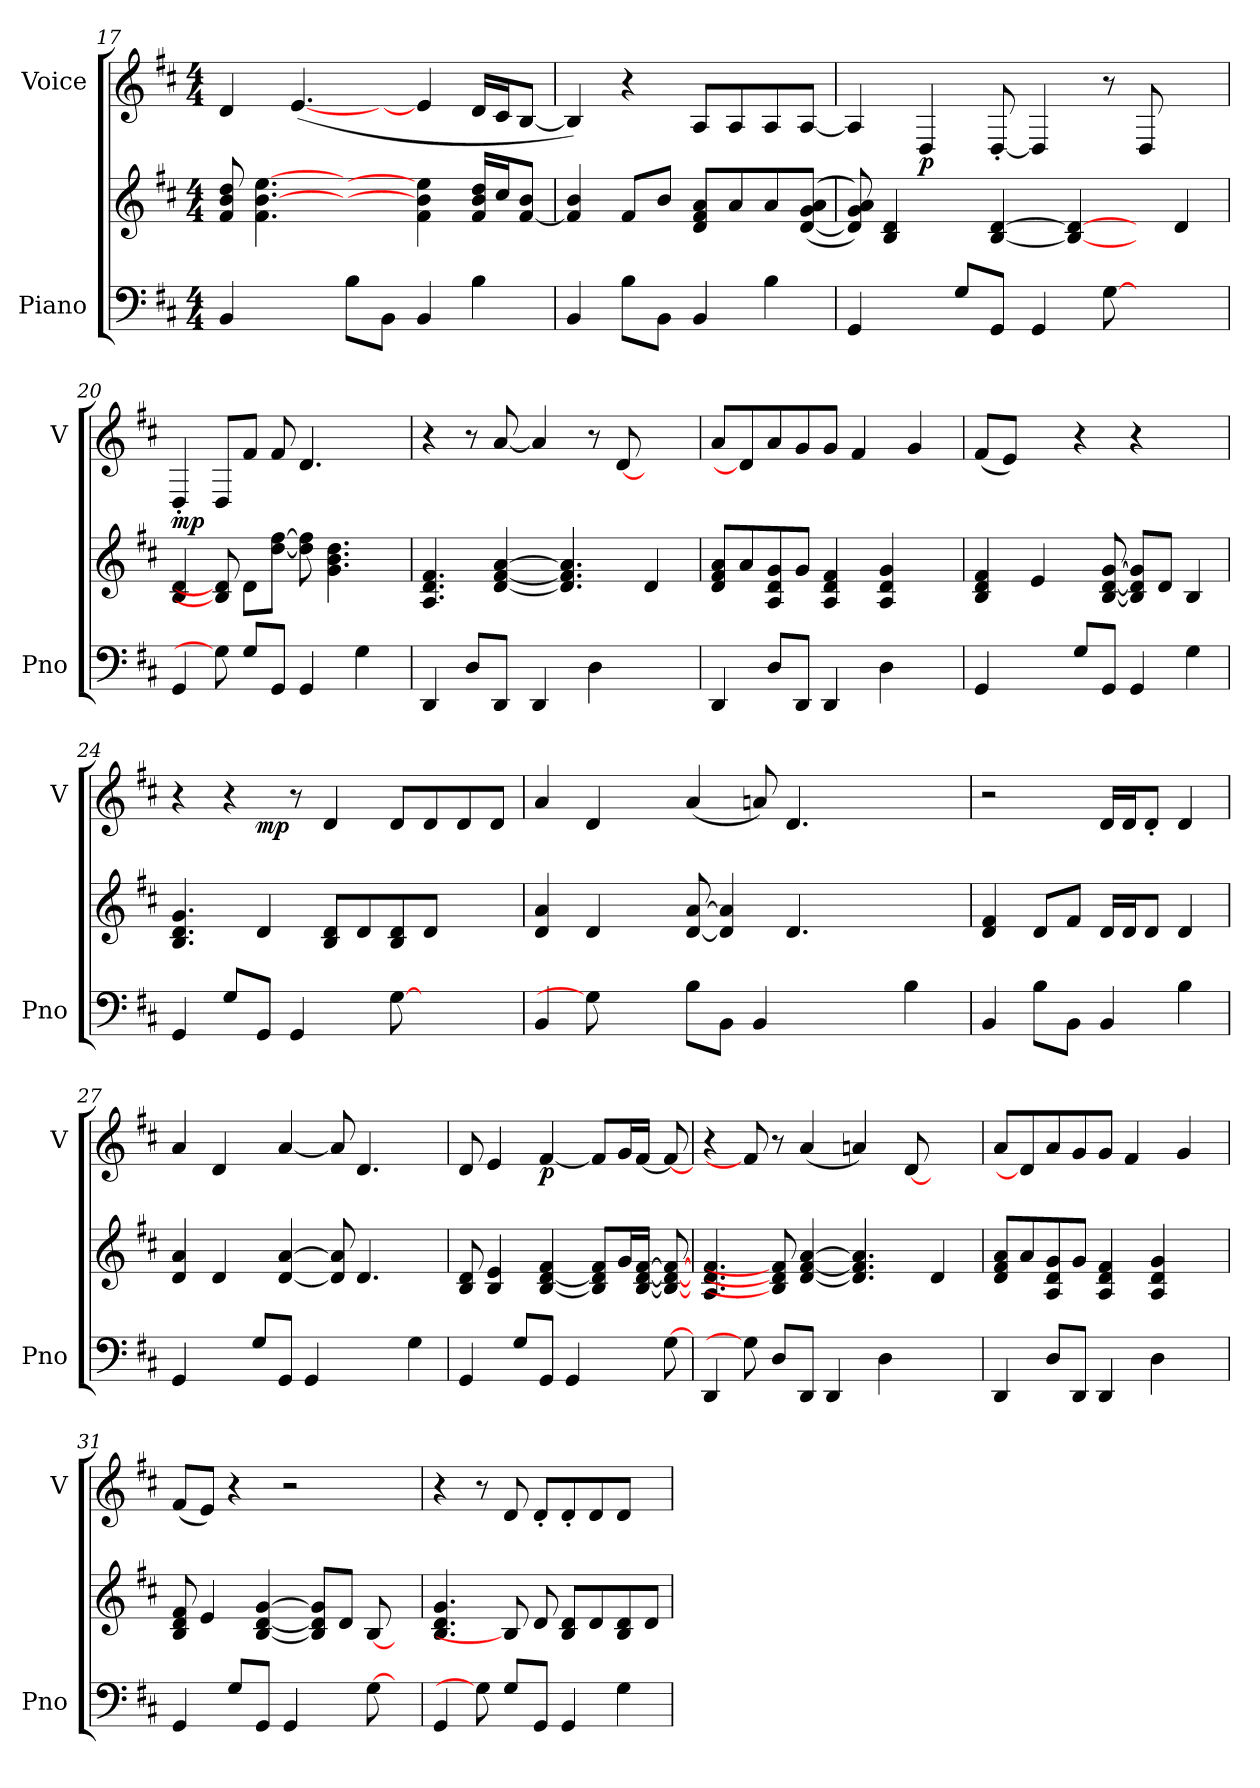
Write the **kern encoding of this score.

**kern	**kern	**kern	**dynam
*part2	*part2	*part1	*part1
*staff3	*staff2	*staff1	*staff1
*I"Piano	*	*I"Voice	*
*I'Pno	*	*I'V	*
!!LO:LB:g=z
*clefF4	*clefG2	*clefG2	*
*k[f#c#]	*k[f#c#]	*k[f#c#]	*
*M4/4	*M4/4	*M4/4	*
=17	=17	=17	=17
4BB/	8f#/ 8b/ 8dd/	4d/	.
.	4.f#\ [4.b\ [4.ee\	.	.
4ryy	.	(<[4.e/	.
8B\L	4ryy	.	.
8BB\J	.	8ryy	.
4BB/	4f#\ 4b\] 4ee\]	4e/]	.
4B\	16f#/ 16b/ 16dd/LL	16d/LL	.
.	16cc#/J	16c#/J	.
.	[8f#/ 8b/J	[8B/J	.
=18	=18	=18	=18
4BB/	4f#/] 4b/	4B/])	.
8B\L	8f#/L	4r	.
8BB\J	8b/J	.	.
4BB/	8d/ 8f#/ 8a/L	8A/L	.
.	8a/	8A/	.
4B\	8a/	8A/	.
.	(>(<[8d/ 8g/ 8a/J	[8A/J	.
=19	=19	=19	=19
4GG/	8d/] 8g/ 8a/))	4A/]	.
.	4B/ 4d/	.	.
!	!	!	!LO:DY:b
8ryy	.	4D/	p
8G/L	8ryy	.	.
8GG/J	[4B/ [4d/	[8D'/	.
4GG/	.	4D/]	.
.	4B/_ 4d/_	.	.
[8G\	.	8r	.
8ryy	8ryy	8D/	.
4ryy	4d/	4ryy	.
=20	=20	=20	=20
!	!	!	!LO:DY:b
4GG/	4B/ 4d/	4D'/	mp
8G\]	8B/] 8d/]	8D/L	.
8G/L	8d\L	8f#/J	.
8GG/J	[8dd\ [8ff#\J	8f#/	.
4GG/	8dd\] 8ff#\]	4.d/	.
.	4.g\ 4.b\ 4.dd\	.	.
4G\	.	.	.
.	.	8ryy	.
!!LO:LB:g=z
=21	=21	=21	=21
4DD/	4.A/ 4.d/ 4.f#/	4r	.
8D/L	.	8r	.
8DD/J	[4d/ [4f#/ [4a/	[8a/	.
4DD/	.	4a/]	.
.	4.d/] 4.f#/] 4.a/]	.	.
4D\	.	8r	.
.	.	[8d/	.
4ryy	4d/	8ryy	.
.	.	8ryy	.
=22	=22	=22	=22
4DD/	8d/ 8f#/ 8a/L	8a/L	.
.	8a/	8d/]	.
8D/L	8A/ 8d/ 8g/	8a/	.
8DD/J	8g/J	8g/	.
4DD/	4A/ 4d/ 4f#/	8g/J	.
.	.	4f#/	.
4D\	4A/ 4d/ 4g/	.	.
.	.	4g/	.
8ryy	8ryy	.	.
=23	=23	=23	=23
4GG/	4B/ 4d/ 4f#/	(<8f#/L	.
.	.	8e/J)	.
4ryy	4e/	4ryy	.
8G/L	8ryy	4r	.
8GG/J	[8B/ [8d/ [8g/	.	.
4GG/	8B/] 8d/] 8g/]L	4r	.
.	8d/J	.	.
4G\	4B/	4ryy	.
=24	=24	=24	=24
*	*	*^	*
4GG/	4.B/ 4.d/ 4.g/	4r	4.ryy	.
8G/L	.	4r	.	.
!	!	!	!	!LO:DY:b
8GG/J	4d/	.	1ryy	mp
4GG/	.	8r	.	.
.	8B/ 8d/L	4d/	.	.
8ryy	8d/	.	.	.
[8G\	8B/ 8d/	8d/L	.	.
4.ryy	8d/J	8d/	.	.
.	4ryy	8d/	.	.
.	.	8d/J	.	.
*	*	*v	*v	*
!!LO:LB:g=z
=25	=25	=25	=25
4BB/	4d/ 4a/	4a/	.
8G\]	4d/	4d/	.
4ryy	.	.	.
.	8ryy	8ryy	.
8B\L	[8d/ [8a/	(<4a/	.
8BB\J	4d/] 4a/]	.	.
4BB/	.	8an/)	.
.	4.d/	4.d/	.
4.ryy	.	.	.
.	4ryy	4ryy	.
4B\	.	.	.
.	8ryy	8ryy	.
=26	=26	=26	=26
4BB/	4d/ 4f#/	2r	.
8B\L	8d/L	.	.
8BB\J	8f#/J	.	.
4BB/	16d/LL	16d/LL	.
.	16d/J	16d/J	.
.	8d/J	8d'/J	.
4B\	4d/	4d/	.
=27	=27	=27	=27
4GG/	4d/ 4a/	4a/	.
4ryy	4d/	4d/	.
8G/L	8ryy	8ryy	.
8GG/J	[4d/ [4a/	[4a/	.
4GG/	.	.	.
.	8d/] 8a/]	8a/]	.
4.ryy	4.d/	4.d/	.
4G\	4ryy	4ryy	.
=28	=28	=28	=28
4GG/	8B/ 8d/	8d/	.
.	4B/ 4e/	4e/	.
8G/L	.	.	.
!	!	!	!LO:DY:b
8GG/J	[4B/ [4d/ 4f#/	[4f#/	p
4GG/	.	.	.
.	8B/] 8d/] 8f#/L	8f#/L]	.
8ryy	16g/L	16g/L	.
.	[16B/ [16d/ [16f#/JJ	[16f#/JJ	.
[8G\	8B/_ 8d/_ 8f#/_	8f#/_	.
!!LO:PB:g=z
=29	=29	=29	=29
4DD/	4.A/ 4.d/ 4.f#/	4r	.
8G\]	.	8f#/]	.
8D/L	8B/] 8d/] 8f#/]	8r	.
8DD/J	[4d/ [4f#/ [4a/	(<4a/	.
4DD/	.	.	.
.	4.d/] 4.f#/] 4.a/]	4an/)	.
4D\	.	.	.
.	.	[8d/	.
4ryy	4d/	8ryy	.
.	.	8ryy	.
=30	=30	=30	=30
4DD/	8d/ 8f#/ 8a/L	8a/L	.
.	8a/	8d/]	.
8D/L	8A/ 8d/ 8g/	8a/	.
8DD/J	8g/J	8g/	.
4DD/	4A/ 4d/ 4f#/	8g/J	.
.	.	4f#/	.
4D\	4A/ 4d/ 4g/	.	.
.	.	4g/	.
8ryy	8ryy	.	.
=31	=31	=31	=31
4GG/	8B/ 8d/ 8f#/	(>8f#/L	.
.	4e/	8e/J)	.
8G/L	.	4r	.
8GG/J	[4B/ [4d/ [4g/	.	.
4GG/	.	2r	.
.	8B/] 8d/] 8g/]L	.	.
8ryy	8d/J	.	.
[8G\	[8B/	.	.
8ryy	8ryy	8ryy	.
=32	=32	=32	=32
4GG/	4.B/ 4.d/ 4.g/	4r	.
8G\]	.	8r	.
8G/L	8B/]	8d/	.
8GG/J	8d/	8d'/L	.
4GG/	8B/ 8d/L	8d'/	.
.	8d/	8d/	.
4G\	8B/ 8d/	8d/J	.
.	8d/J	8ryy	.
=	=	=	=
*-	*-	*-	*-
